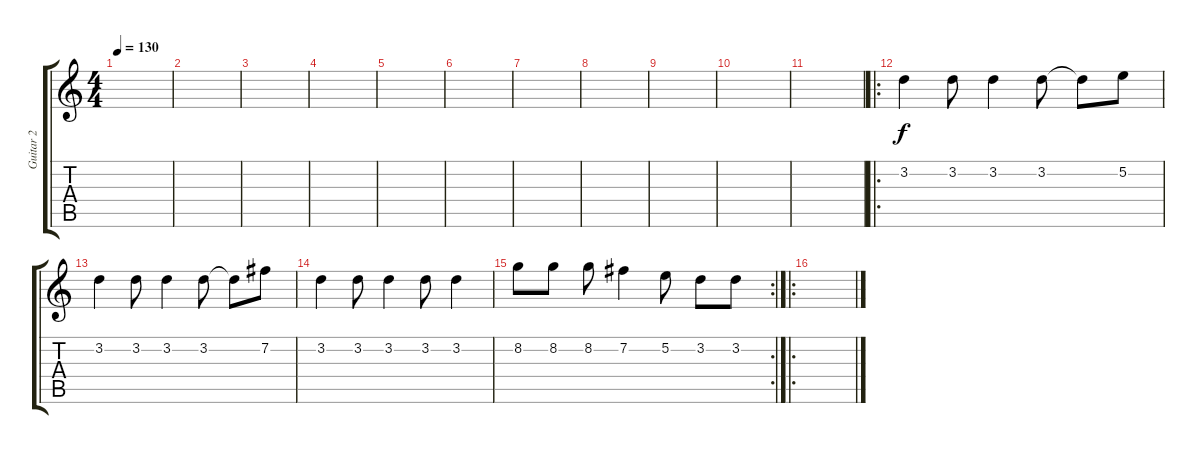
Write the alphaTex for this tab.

\track ("Guitar 2" "Guitar 2") {instrument overdrivenguitar}
\staff {score tabs}
\tuning (E4 B3 G3 D3 A2 D2) {hide}
\ts (4 4)
\tempo 130
\clef g2
\ks c
|
|
|
|
|
|
|
|
|
|
|
\ro
3.2.4 3.2.8 3.2.4 3.2.8 3.2{t}.8 5.2.8 |
3.2.4 3.2.8 3.2.4 3.2.8 3.2{t}.8 7.2.8 |
3.2.4 3.2.8 3.2.4 3.2.8 3.2.4 |
\rc 2
8.2.8 8.2.8 8.2.8 7.2.4 5.2.8 3.2.8 3.2.8 |
\ro
